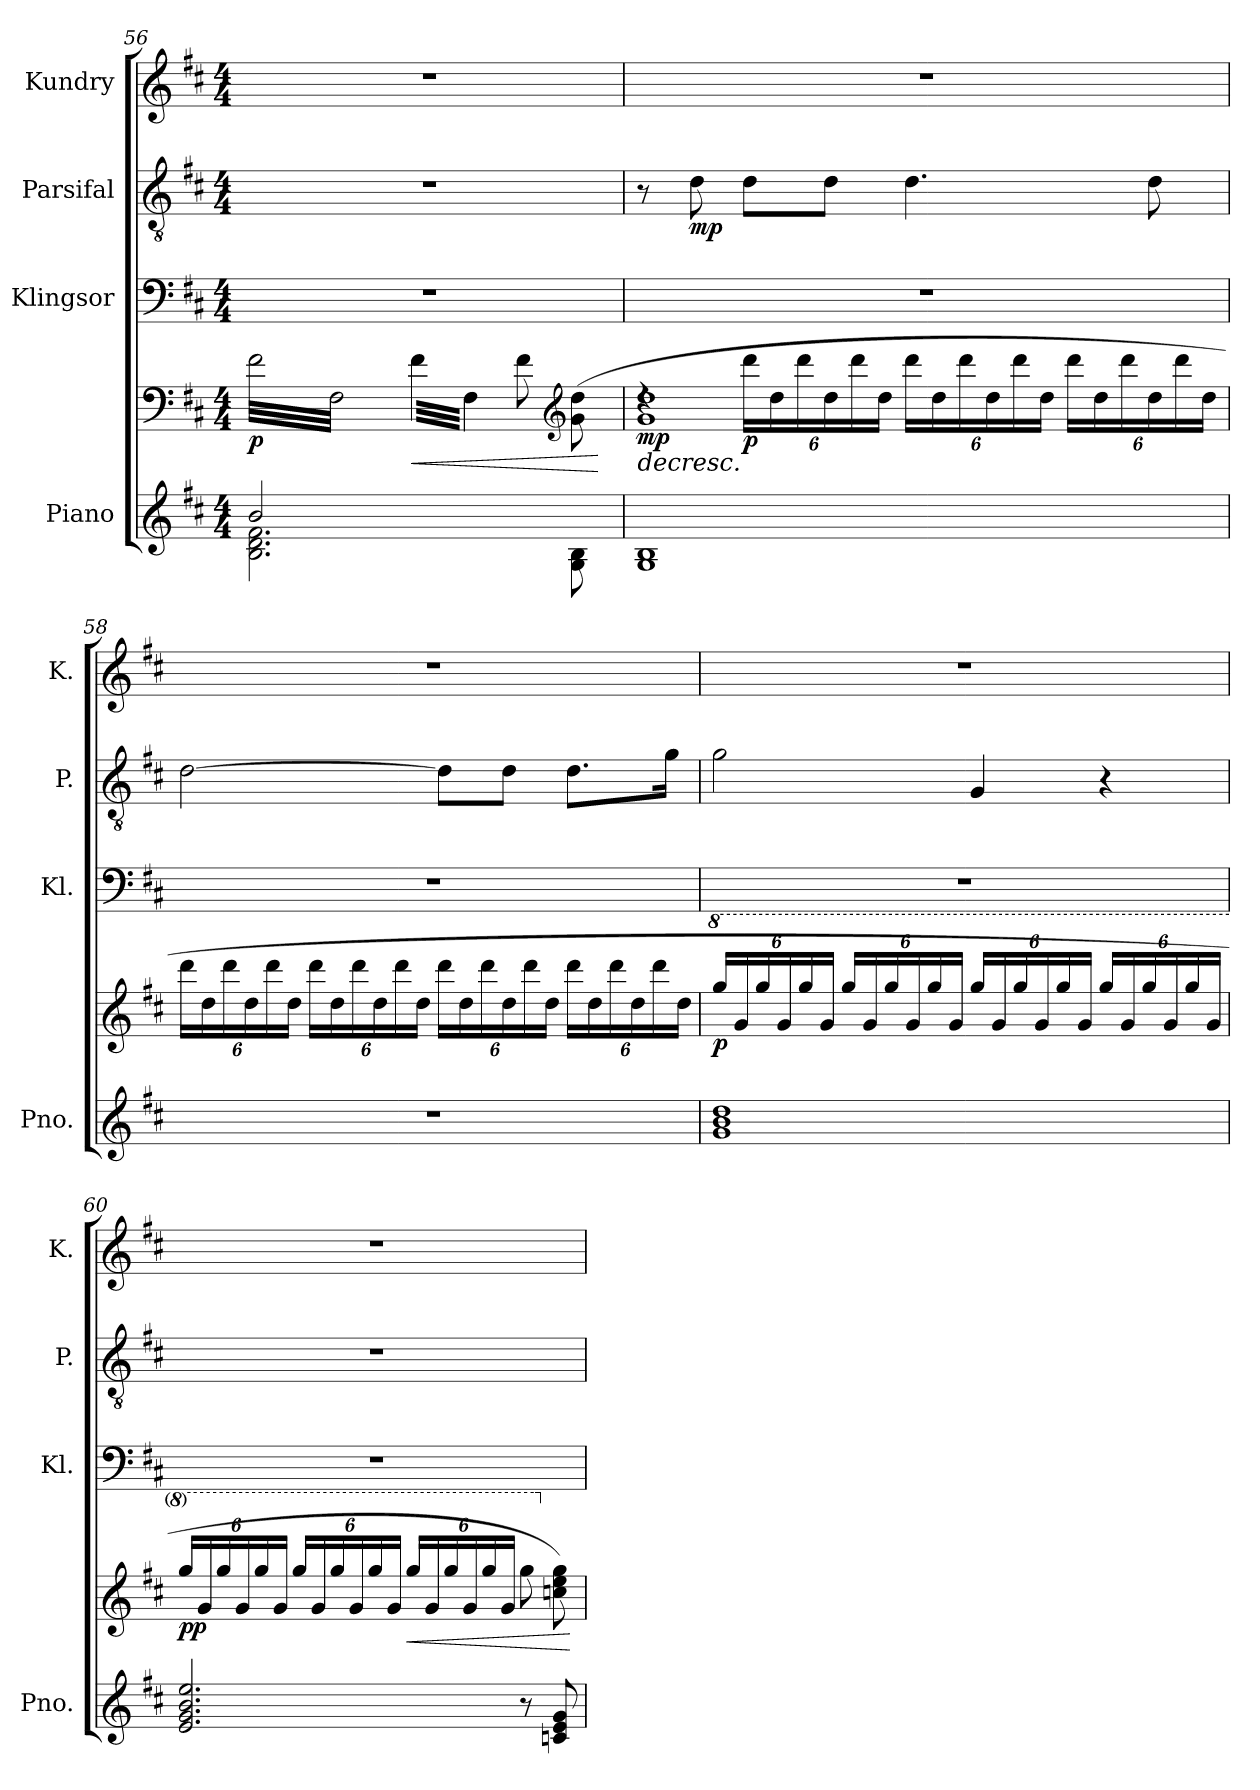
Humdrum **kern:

**kern	**kern	**dynam	**kern	**kern	**dynam	**kern
*part4	*part4	*part4	*part3	*part2	*part2	*part1
*staff5	*staff4	*staff4/5	*staff3	*staff2	*staff2	*staff1
*I"Piano	*	*	*I"Klingsor	*I"Parsifal	*	*I"Kundry
*I'Pno.	*	*	*I'Kl.	*I'P.	*	*I'K.
*clefG2	*clefF4	*	*clefF4	*clefGv2	*	*clefG2
*k[f#c#]	*k[f#c#]	*	*k[f#c#]	*k[f#c#]	*	*k[f#c#]
*M4/4	*M4/4	*	*M4/4	*M4/4	*	*M4/4
=56	=56	=56	=56	=56	=56	=56
*^	*	*	*	*	*	*
!	!	!	!LO:DY:b	!	!	!	!
*	*	*tremolo	*	*	*	*	*
2b/	(<2.B\ 2.d\ 2.f#\	32f#\LLL	p	1r	1r	.	1r
.	.	32F#\	.	.	.	.	.
.	.	32f#\	.	.	.	.	.
.	.	32F#\	.	.	.	.	.
.	.	32f#\	.	.	.	.	.
.	.	32F#\	.	.	.	.	.
.	.	32f#\	.	.	.	.	.
.	.	32F#\	.	.	.	.	.
.	.	32f#\	.	.	.	.	.
.	.	32F#\	.	.	.	.	.
.	.	32f#\	.	.	.	.	.
.	.	32F#\	.	.	.	.	.
.	.	32f#\	.	.	.	.	.
.	.	32F#\	.	.	.	.	.
.	.	32f#\	.	.	.	.	.
.	.	32F#\JJJ	.	.	.	.	.
!	!	!	!LO:HP:b	!	!	!	!
2ryy	.	32f#\LLL	<	.	.	.	.
.	.	32F#\	.	.	.	.	.
.	.	32f#\	.	.	.	.	.
.	.	32F#\	.	.	.	.	.
.	.	32f#\	.	.	.	.	.
.	.	32F#\	.	.	.	.	.
.	.	32f#\	.	.	.	.	.
.	.	32F#\JJJ	.	.	.	.	.
*	*	*Xtremolo	*	*	*	*	*
.	8ryy	8f#\	.	.	.	.	.
.	.	.	.	.	.	.	.
.	.	.	.	.	.	.	.
.	.	.	.	.	.	.	.
*	*	*clefG2	*	*	*	*	*
.	8G\ 8B\	((8g\ 8dd\	.	.	.	.	.
*v	*v	*	*	*	*	*	*
.	.	[	.	.	.	.
!!LO:PB:g=z
=57	=57	=57	=57	=57	=57	=57
!	!	!LO:HP:b	!	!	!	!
*	*^	*	*	*	*	*
!	!	!	!LO:DY:n=1:b	!	!	!	!
1G 1B	4rdd	1g 1dd	> mp	1r	8r	.	1r
!	!	!	!	!	!	!LO:DY:b	!
.	.	.	.	.	8d\	mp	.
*	*Xbrackettup	*	*	*	*	*	*
!	!	!	!LO:DY:n=2:b	!	!	!	!
.	24ddd\LL	.	p	.	8d\L	.	.
.	24dd\	.	.	.	.	.	.
.	24ddd\	.	.	.	.	.	.
.	24dd\	.	.	.	8d\J	.	.
.	24ddd\	.	]	.	.	.	.
.	24dd\JJ	.	.	.	.	.	.
.	24ddd\LL	.	.	.	4.d\	.	.
.	24dd\	.	.	.	.	.	.
.	24ddd\	.	.	.	.	.	.
.	24dd\	.	.	.	.	.	.
.	24ddd\	.	.	.	.	.	.
.	24dd\JJ	.	.	.	.	.	.
.	24ddd\LL	.	.	.	.	.	.
.	24dd\	.	.	.	.	.	.
.	24ddd\	.	.	.	.	.	.
.	24dd\	.	.	.	8d\	.	.
.	24ddd\	.	.	.	.	.	.
.	24dd\JJ	.	.	.	.	.	.
*	*v	*v	*	*	*	*	*
!!LO:LB:g=z
=58	=58	=58	=58	=58	=58	=58
1r	24ddd\LL	.	1r	[2d\	.	1r
.	24dd\	.	.	.	.	.
.	24ddd\	.	.	.	.	.
.	24dd\	.	.	.	.	.
.	24ddd\	.	.	.	.	.
.	24dd\JJ	.	.	.	.	.
.	24ddd\LL	.	.	.	.	.
.	24dd\	.	.	.	.	.
.	24ddd\	.	.	.	.	.
.	24dd\	.	.	.	.	.
.	24ddd\	.	.	.	.	.
.	24dd\JJ	.	.	.	.	.
.	24ddd\LL	.	.	8d\L]	.	.
.	24dd\	.	.	.	.	.
.	24ddd\	.	.	.	.	.
.	24dd\	.	.	8d\J	.	.
.	24ddd\	.	.	.	.	.
.	24dd\JJ	.	.	.	.	.
.	24ddd\LL	.	.	8.d\L	.	.
.	24dd\	.	.	.	.	.
.	24ddd\	.	.	.	.	.
.	24dd\	.	.	.	.	.
.	24ddd\	.	.	.	.	.
.	.	.	.	16g\Jk	.	.
.	24dd\JJ	.	.	.	.	.
!!LO:PB:g=z
=59	=59	=59	=59	=59	=59	=59
*	*8va	*	*	*	*	*
!	!	!LO:DY:b	!	!	!	!
1g 1b 1dd	24ggg/LL	p	1r	2g\	.	1r
.	24gg/	.	.	.	.	.
.	24ggg/	.	.	.	.	.
.	24gg/	.	.	.	.	.
.	24ggg/	.	.	.	.	.
.	24gg/JJ	.	.	.	.	.
.	24ggg/LL	.	.	.	.	.
.	24gg/	.	.	.	.	.
.	24ggg/	.	.	.	.	.
.	24gg/	.	.	.	.	.
.	24ggg/	.	.	.	.	.
.	24gg/JJ	.	.	.	.	.
.	24ggg/LL	.	.	4G/	.	.
.	24gg/	.	.	.	.	.
.	24ggg/	.	.	.	.	.
.	24gg/	.	.	.	.	.
.	24ggg/	.	.	.	.	.
.	24gg/JJ	.	.	.	.	.
.	24ggg/LL	.	.	4r	.	.
.	24gg/	.	.	.	.	.
.	24ggg/	.	.	.	.	.
.	24gg/	.	.	.	.	.
.	24ggg/	.	.	.	.	.
.	24gg/JJ	.	.	.	.	.
=60	=60	=60	=60	=60	=60	=60
!	!	!LO:DY:b	!	!	!	!
!	!	!LO:DY:n=1:b	!	!	!	!
2.e/ 2.g/ 2.b/ 2.ee/	24ggg/LL	p p	1r	1r	.	1r
.	24gg/	.	.	.	.	.
.	24ggg/	.	.	.	.	.
.	24gg/	.	.	.	.	.
.	24ggg/	.	.	.	.	.
.	24gg/JJ	.	.	.	.	.
.	24ggg/LL	.	.	.	.	.
.	24gg/	.	.	.	.	.
.	24ggg/	.	.	.	.	.
.	24gg/	.	.	.	.	.
.	24ggg/	.	.	.	.	.
.	24gg/JJ	.	.	.	.	.
!	!	!LO:HP:b	!	!	!	!
.	24ggg/LL	<	.	.	.	.
.	24gg/	.	.	.	.	.
.	24ggg/	.	.	.	.	.
.	24gg/	.	.	.	.	.
.	24ggg/	.	.	.	.	.
.	24gg/JJ	.	.	.	.	.
8r	8ggg\	.	.	.	.	.
*	*X8va	*	*	*	*	*
8cn/ 8e/ 8g/	(8ccn\ 8ee\ 8gg\)	.	.	.	.	.
.	.	[	.	.	.	.
=	=	=	=	=	=	=
*-	*-	*-	*-	*-	*-	*-
